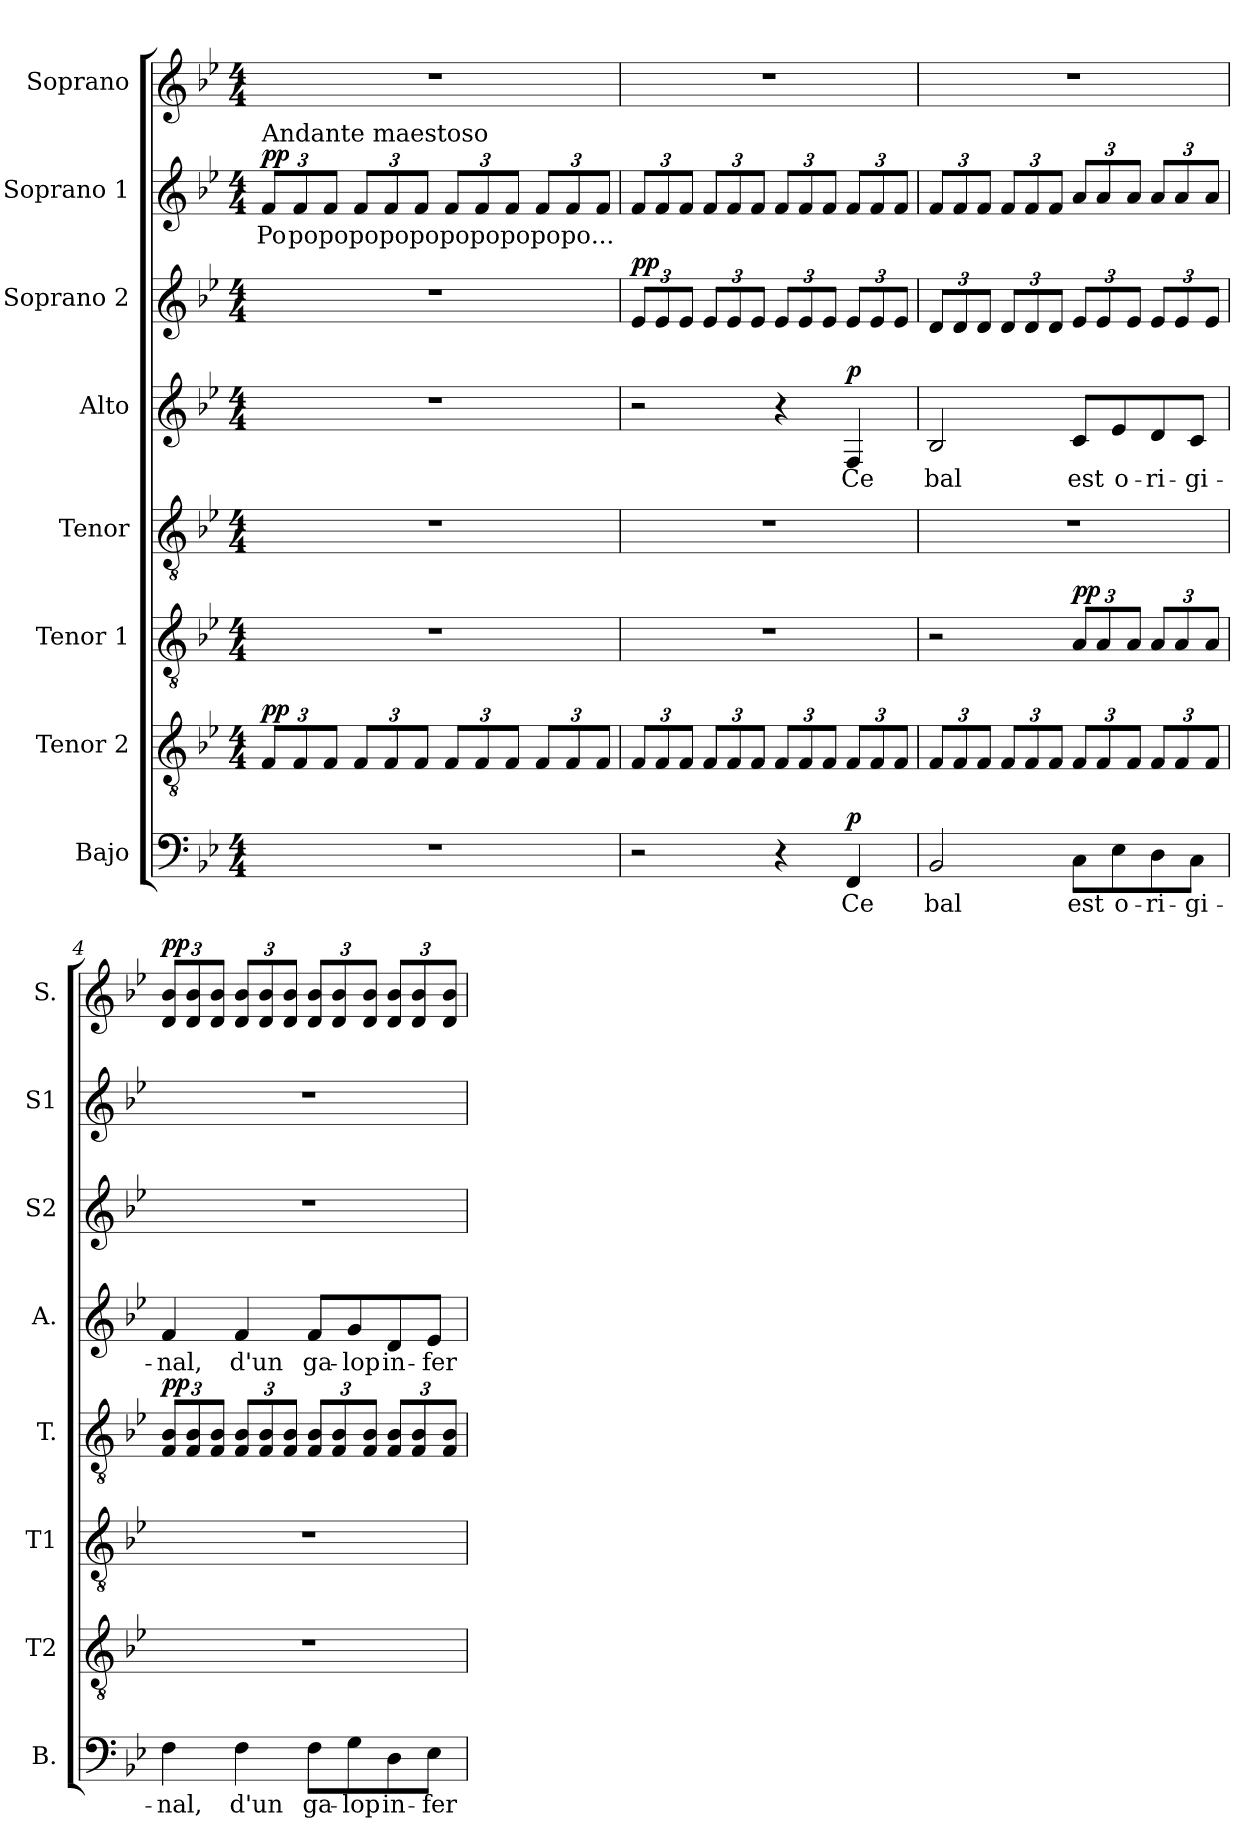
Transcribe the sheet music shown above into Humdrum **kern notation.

**kern	**text	**dynam	**kern	**dynam	**kern	**dynam	**kern	**dynam	**kern	**text	**dynam	**kern	**dynam	**kern	**text	**dynam	**kern	**dynam
*part8	*part8	*part8	*part7	*part7	*part6	*part6	*part5	*part5	*part4	*part4	*part4	*part3	*part3	*part2	*part2	*part2	*part1	*part1
*staff8	*staff8	*staff8	*staff7	*staff7	*staff6	*staff6	*staff5	*staff5	*staff4	*staff4	*staff4	*staff3	*staff3	*staff2	*staff2	*staff2	*staff1	*staff1
*I"Bajo	*	*	*I"Tenor 2	*	*I"Tenor 1	*	*I"Tenor	*	*I"Alto	*	*	*I"Soprano 2	*	*I"Soprano 1	*	*	*I"Soprano	*
*I'B.	*	*	*I'T2	*	*I'T1	*	*I'T.	*	*I'A.	*	*	*I'S2	*	*I'S1	*	*	*I'S.	*
*clefF4	*	*	*clefGv2	*	*clefGv2	*	*clefGv2	*	*clefG2	*	*	*clefG2	*	*clefG2	*	*	*clefG2	*
*k[b-e-]	*	*	*k[b-e-]	*	*k[b-e-]	*	*k[b-e-]	*	*k[b-e-]	*	*	*k[b-e-]	*	*k[b-e-]	*	*	*k[b-e-]	*
*M4/4	*	*	*M4/4	*	*M4/4	*	*M4/4	*	*M4/4	*	*	*M4/4	*	*M4/4	*	*	*M4/4	*
*MM52	*	*	*MM52	*	*MM52	*	*MM52	*	*MM52	*	*	*MM52	*	*MM52	*	*	*MM52	*
*	*	*	*Xbrackettup	*	*	*	*	*	*	*	*	*	*	*Xbrackettup	*	*	*	*
=1	=1	=1	=1	=1	=1	=1	=1	=1	=1	=1	=1	=1	=1	=1	=1	=1	=1	=1
!	!	!	!	!	!	!	!	!	!	!	!	!	!	!LO:TX:a:t=Andante maestoso	!	!	!	!
!	!	!	!	!LO:DY:a	!	!	!	!	!	!	!	!	!	!	!LO:LY:b	!LO:DY:a	!	!
1r	.	.	12F/L	pp	1r	.	1r	.	1r	.	.	1r	.	12f/L	Po	pp	1r	.
!	!	!	!	!	!	!	!	!	!	!	!	!	!	!	!LO:LY:b	!	!	!
.	.	.	12F/	.	.	.	.	.	.	.	.	.	.	12f/	po	.	.	.
!	!	!	!	!	!	!	!	!	!	!	!	!	!	!	!LO:LY:b	!	!	!
.	.	.	12F/J	.	.	.	.	.	.	.	.	.	.	12f/J	po	.	.	.
!	!	!	!	!	!	!	!	!	!	!	!	!	!	!	!LO:LY:b	!	!	!
.	.	.	12F/L	.	.	.	.	.	.	.	.	.	.	12f/L	po	.	.	.
!	!	!	!	!	!	!	!	!	!	!	!	!	!	!	!LO:LY:b	!	!	!
.	.	.	12F/	.	.	.	.	.	.	.	.	.	.	12f/	po	.	.	.
!	!	!	!	!	!	!	!	!	!	!	!	!	!	!	!LO:LY:b	!	!	!
.	.	.	12F/J	.	.	.	.	.	.	.	.	.	.	12f/J	po	.	.	.
!	!	!	!	!	!	!	!	!	!	!	!	!	!	!	!LO:LY:b	!	!	!
.	.	.	12F/L	.	.	.	.	.	.	.	.	.	.	12f/L	po	.	.	.
!	!	!	!	!	!	!	!	!	!	!	!	!	!	!	!LO:LY:b	!	!	!
.	.	.	12F/	.	.	.	.	.	.	.	.	.	.	12f/	po	.	.	.
!	!	!	!	!	!	!	!	!	!	!	!	!	!	!	!LO:LY:b	!	!	!
.	.	.	12F/J	.	.	.	.	.	.	.	.	.	.	12f/J	po	.	.	.
!	!	!	!	!	!	!	!	!	!	!	!	!	!	!	!LO:LY:b	!	!	!
.	.	.	12F/L	.	.	.	.	.	.	.	.	.	.	12f/L	po	.	.	.
!	!	!	!	!	!	!	!	!	!	!	!	!	!	!	!LO:LY:b	!	!	!
.	.	.	12F/	.	.	.	.	.	.	.	.	.	.	12f/	po	.	.	.
!	!	!	!	!	!	!	!	!	!	!	!	!	!	!	!LO:LY:b	!	!	!
.	.	.	12F/J	.	.	.	.	.	.	.	.	.	.	12f/J	...	.	.	.
=2	=2	=2	=2	=2	=2	=2	=2	=2	=2	=2	=2	=2	=2	=2	=2	=2	=2	=2
*	*	*	*	*	*	*	*	*	*	*	*	*Xbrackettup	*	*	*	*	*	*
!	!	!	!	!	!	!	!	!	!	!	!	!	!LO:DY:a	!	!	!	!	!
2r	.	.	12F/L	.	1r	.	1r	.	2r	.	.	12e-/L	pp	12f/L	.	.	1r	.
.	.	.	12F/	.	.	.	.	.	.	.	.	12e-/	.	12f/	.	.	.	.
.	.	.	12F/J	.	.	.	.	.	.	.	.	12e-/J	.	12f/J	.	.	.	.
.	.	.	12F/L	.	.	.	.	.	.	.	.	12e-/L	.	12f/L	.	.	.	.
.	.	.	12F/	.	.	.	.	.	.	.	.	12e-/	.	12f/	.	.	.	.
.	.	.	12F/J	.	.	.	.	.	.	.	.	12e-/J	.	12f/J	.	.	.	.
4r	.	.	12F/L	.	.	.	.	.	4r	.	.	12e-/L	.	12f/L	.	.	.	.
.	.	.	12F/	.	.	.	.	.	.	.	.	12e-/	.	12f/	.	.	.	.
.	.	.	12F/J	.	.	.	.	.	.	.	.	12e-/J	.	12f/J	.	.	.	.
!	!LO:LY:b	!LO:DY:a	!	!	!	!	!	!	!	!LO:LY:b	!LO:DY:a	!	!	!	!	!	!	!
4FF/	Ce	p	12F/L	.	.	.	.	.	4F/	Ce	p	12e-/L	.	12f/L	.	.	.	.
.	.	.	12F/	.	.	.	.	.	.	.	.	12e-/	.	12f/	.	.	.	.
.	.	.	12F/J	.	.	.	.	.	.	.	.	12e-/J	.	12f/J	.	.	.	.
=3	=3	=3	=3	=3	=3	=3	=3	=3	=3	=3	=3	=3	=3	=3	=3	=3	=3	=3
!	!LO:LY:b	!	!	!	!	!	!	!	!	!LO:LY:b	!	!	!	!	!	!	!	!
2BB-/	bal	.	12F/L	.	2r	.	1r	.	2B-/	bal	.	12d/L	.	12f/L	.	.	1r	.
.	.	.	12F/	.	.	.	.	.	.	.	.	12d/	.	12f/	.	.	.	.
.	.	.	12F/J	.	.	.	.	.	.	.	.	12d/J	.	12f/J	.	.	.	.
.	.	.	12F/L	.	.	.	.	.	.	.	.	12d/L	.	12f/L	.	.	.	.
.	.	.	12F/	.	.	.	.	.	.	.	.	12d/	.	12f/	.	.	.	.
.	.	.	12F/J	.	.	.	.	.	.	.	.	12d/J	.	12f/J	.	.	.	.
!	!LO:LY:b	!	!	!	!	!	!	!	!	!	!	!	!	!	!	!	!	!
*	*	*	*	*	*Xbrackettup	*	*	*	*	*	*	*	*	*	*	*	*	*
!	!	!	!	!	!	!LO:DY:a	!	!	!	!LO:LY:b	!	!	!	!	!	!	!	!
8C\L	est	.	12F/L	.	12A/L	pp	.	.	8c/L	est	.	12e-/L	.	12a/L	.	.	.	.
.	.	.	12F/	.	12A/	.	.	.	.	.	.	12e-/	.	12a/	.	.	.	.
!	!LO:LY:b	!	!	!	!	!	!	!	!	!LO:LY:b	!	!	!	!	!	!	!	!
8E-\	o-	.	.	.	.	.	.	.	8e-/	o-	.	.	.	.	.	.	.	.
.	.	.	12F/J	.	12A/J	.	.	.	.	.	.	12e-/J	.	12a/J	.	.	.	.
!	!LO:LY:b	!	!	!	!	!	!	!	!	!LO:LY:b	!	!	!	!	!	!	!	!
8D\	-ri-	.	12F/L	.	12A/L	.	.	.	8d/	-ri-	.	12e-/L	.	12a/L	.	.	.	.
.	.	.	12F/	.	12A/	.	.	.	.	.	.	12e-/	.	12a/	.	.	.	.
!	!LO:LY:b	!	!	!	!	!	!	!	!	!LO:LY:b	!	!	!	!	!	!	!	!
8C\J	-gi-	.	.	.	.	.	.	.	8c/J	-gi-	.	.	.	.	.	.	.	.
.	.	.	12F/J	.	12A/J	.	.	.	.	.	.	12e-/J	.	12a/J	.	.	.	.
!!LO:LB:g=z
=4	=4	=4	=4	=4	=4	=4	=4	=4	=4	=4	=4	=4	=4	=4	=4	=4	=4	=4
!	!LO:LY:b	!	!	!	!	!	!	!	!	!	!	!	!	!	!	!	!	!
*	*	*	*	*	*	*	*Xbrackettup	*	*	*	*	*	*	*	*	*	*	*
!	!	!	!	!	!	!	!	!	!	!LO:LY:b	!	!	!	!	!	!	!	!
*	*	*	*	*	*	*	*	*	*	*	*	*	*	*	*	*	*Xbrackettup	*
!	!	!	!	!	!	!	!	!LO:DY:a	!	!	!	!	!	!	!	!	!	!LO:DY:a
4F\	-nal,	.	1r	.	1r	.	12F/ 12B-/L	pp	4f/	-nal,	.	1r	.	1r	.	.	12d/ 12b-/L	pp
.	.	.	.	.	.	.	12F/ 12B-/	.	.	.	.	.	.	.	.	.	12d/ 12b-/	.
.	.	.	.	.	.	.	12F/ 12B-/J	.	.	.	.	.	.	.	.	.	12d/ 12b-/J	.
!	!LO:LY:b	!	!	!	!	!	!	!	!	!LO:LY:b	!	!	!	!	!	!	!	!
4F\	d'un	.	.	.	.	.	12F/ 12B-/L	.	4f/	d'un	.	.	.	.	.	.	12d/ 12b-/L	.
.	.	.	.	.	.	.	12F/ 12B-/	.	.	.	.	.	.	.	.	.	12d/ 12b-/	.
.	.	.	.	.	.	.	12F/ 12B-/J	.	.	.	.	.	.	.	.	.	12d/ 12b-/J	.
!	!LO:LY:b	!	!	!	!	!	!	!	!	!LO:LY:b	!	!	!	!	!	!	!	!
8F\L	ga-	.	.	.	.	.	12F/ 12B-/L	.	8f/L	ga-	.	.	.	.	.	.	12d/ 12b-/L	.
.	.	.	.	.	.	.	12F/ 12B-/	.	.	.	.	.	.	.	.	.	12d/ 12b-/	.
!	!LO:LY:b	!	!	!	!	!	!	!	!	!LO:LY:b	!	!	!	!	!	!	!	!
8G\	-lop	.	.	.	.	.	.	.	8g/	-lop	.	.	.	.	.	.	.	.
.	.	.	.	.	.	.	12F/ 12B-/J	.	.	.	.	.	.	.	.	.	12d/ 12b-/J	.
!	!LO:LY:b	!	!	!	!	!	!	!	!	!LO:LY:b	!	!	!	!	!	!	!	!
8D\	in-	.	.	.	.	.	12F/ 12B-/L	.	8d/	in-	.	.	.	.	.	.	12d/ 12b-/L	.
.	.	.	.	.	.	.	12F/ 12B-/	.	.	.	.	.	.	.	.	.	12d/ 12b-/	.
!	!LO:LY:b	!	!	!	!	!	!	!	!	!LO:LY:b	!	!	!	!	!	!	!	!
8E-\J	-fer	.	.	.	.	.	.	.	8e-/J	-fer-	.	.	.	.	.	.	.	.
.	.	.	.	.	.	.	12F/ 12B-/J	.	.	.	.	.	.	.	.	.	12d/ 12b-/J	.
=	=	=	=	=	=	=	=	=	=	=	=	=	=	=	=	=	=	=
*-	*-	*-	*-	*-	*-	*-	*-	*-	*-	*-	*-	*-	*-	*-	*-	*-	*-	*-
